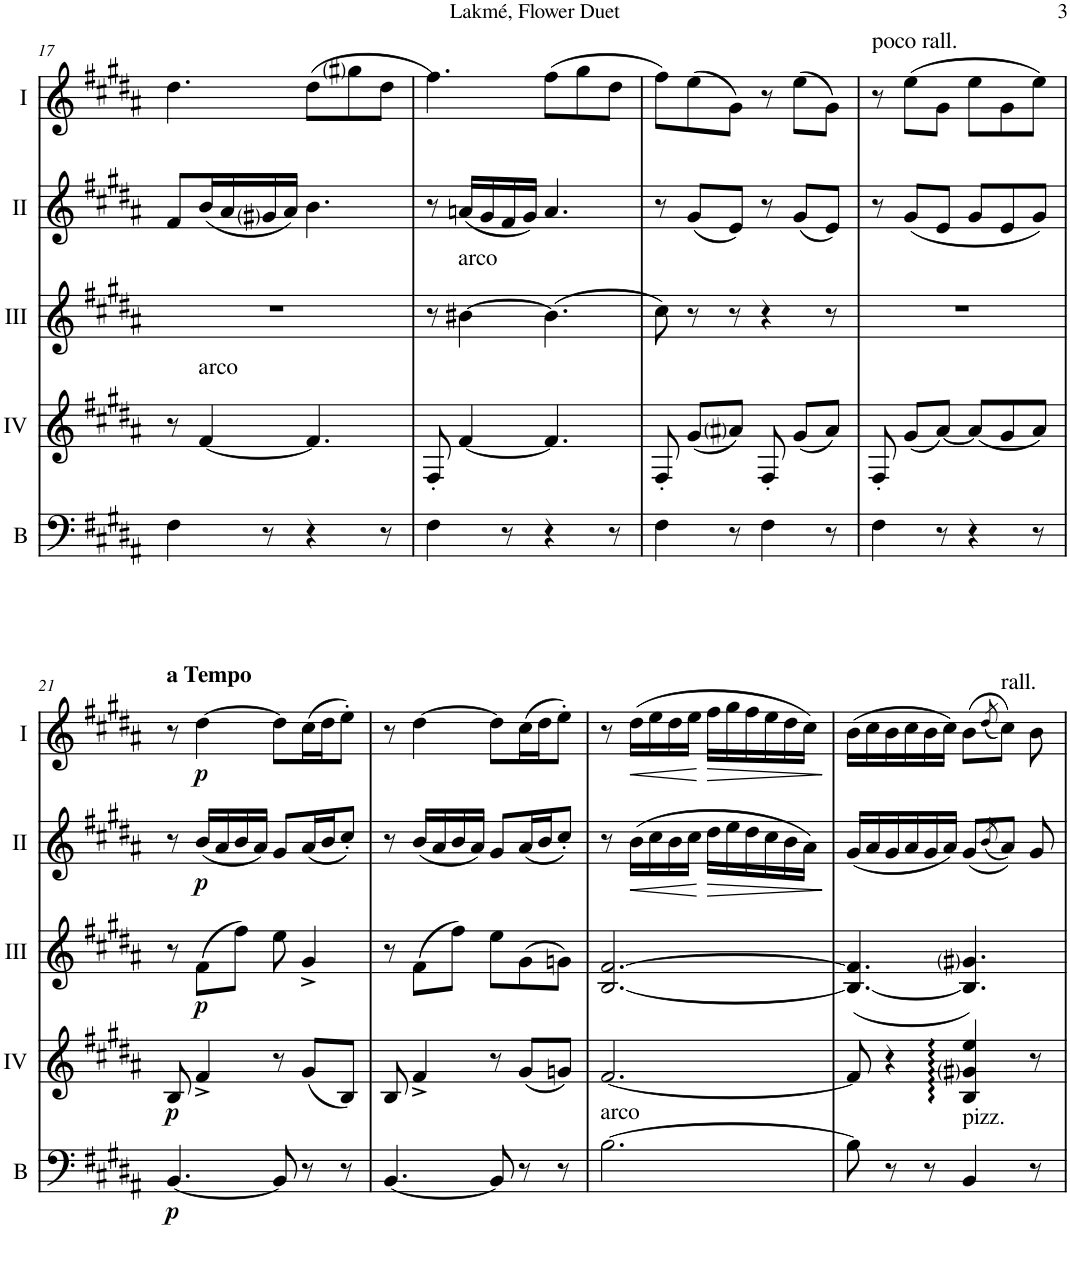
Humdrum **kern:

**kern	**dynam	**kern	**dynam	**kern	**dynam	**kern	**dynam	**kern	**dynam
*part5	*part5	*part4	*part4	*part3	*part3	*part2	*part2	*part1	*part1
*staff5	*staff5	*staff4	*staff4	*staff3	*staff3	*staff2	*staff2	*staff1	*staff1
*I"Bass	*	*I"Acc. 4	*	*I"Acc. 3	*	*I"Acc. 2	*	*I"Acc. 1	*
*I'B	*	*	*	*	*	*	*	*	*
!!LO:PB:g=z
*clefF4	*	*clefG2	*	*clefG2	*	*clefG2	*	*clefG2	*
*Trd7c12	*	*Trd7c12	*	*Trd7c12	*	*	*	*	*
*k[f#c#g#d#a#]	*	*k[f#c#g#d#a#]	*	*k[f#c#g#d#a#]	*	*k[f#c#g#d#a#]	*	*k[f#c#g#d#a#]	*
*M6/8	*	*M6/8	*	*M6/8	*	*M6/8	*	*M6/8	*
=17	=17	=17	=17	=17	=17	=17	=17	=17	=17
4F#\	.	8r	.	2.r	.	8f#/L	.	4.dd#\	.
!	!	!LO:TX:a:t=arco	!	!	!	!	!	!	!
.	.	[4f#/	.	.	.	(16b/L	.	.	.
.	.	.	.	.	.	16a#/	.	.	.
8r	.	.	.	.	.	16g#i/	.	.	.
.	.	.	.	.	.	16a#/JJ)	.	.	.
4r	.	4.f#/]	.	.	.	4.b\	.	(8dd#\L	.
.	.	.	.	.	.	.	.	8gg#i\	.
8r	.	.	.	.	.	.	.	8dd#\J	.
=18	=18	=18	=18	=18	=18	=18	=18	=18	=18
4F#\	.	8F#'/	.	8r	.	8r	.	4.ff#\)	.
!	!	!	!	!LO:TX:a:t=arco	!	!	!	!	!
.	.	[4f#/	.	[4b#X\	.	(16an/LL	.	.	.
.	.	.	.	.	.	16g#/	.	.	.
8r	.	.	.	.	.	16f#/	.	.	.
.	.	.	.	.	.	16g#/JJ)	.	.	.
4r	.	4.f#/]	.	(4.b#\]	.	4.a/	.	(8ff#\L	.
.	.	.	.	.	.	.	.	8gg#\	.
8r	.	.	.	.	.	.	.	8dd#\J	.
=19	=19	=19	=19	=19	=19	=19	=19	=19	=19
4F#\	.	8F#'/	.	8cc#\)	.	8r	.	8ff#\L)	.
.	.	(8g#/L	.	8r	.	(8g#/L	.	(8ee\	.
8r	.	8a#i/J)	.	8r	.	8e/J)	.	8g#\J)	.
4F#\	.	8F#'/	.	4r	.	8r	.	8r	.
.	.	(8g#/L	.	.	.	(8g#/L	.	(8ee\L	.
8r	.	8a#/J)	.	8r	.	8e/J)	.	8g#\J)	.
=20	=20	=20	=20	=20	=20	=20	=20	=20	=20
!	!	!	!	!	!	!	!	!LO:TX:a:t=poco rall.	!
4F#\	.	8F#'/	.	2.r	.	8r	.	8r	.
.	.	(8g#/L	.	.	.	(8g#/L	.	(8ee\L	.
8r	.	[8a#/J)	.	.	.	8e/J	.	8g#\J	.
4r	.	(8a#/L]	.	.	.	8g#/L	.	8ee\L	.
.	.	8g#/	.	.	.	8e/	.	8g#\	.
8r	.	8a#/J)	.	.	.	8g#/J)	.	8ee\J)	.
!!LO:LB:g=z
=21	=21	=21	=21	=21	=21	=21	=21	=21	=21
!	!	!	!	!	!	!	!	!LO:TX:a:B:t=a Tempo	!
!	!LO:DY:b	!	!LO:DY:b	!	!	!	!	!	!
[4.BB/	p	8B/	p	8r	.	8r	.	8r	.
!	!	!	!	!	!LO:DY:b	!	!LO:DY:b	!	!LO:DY:b
.	.	4f#^/	.	(8f#\L	p	(16b/LL	p	[4dd#\	p
.	.	.	.	.	.	16a#/	.	.	.
.	.	.	.	8ff#\J)	.	16b/	.	.	.
.	.	.	.	.	.	16a#/JJ)	.	.	.
8BB/]	.	8r	.	8ee\	.	8g#/L	.	8dd#\L]	.
8r	.	(8g#/L	.	4g#^/	.	(16a#/L	.	(16cc#\L	.
.	.	.	.	.	.	16b/J	.	16dd#\J	.
8r	.	8B/J)	.	.	.	8cc#'/J)	.	8ee'\J)	.
=22	=22	=22	=22	=22	=22	=22	=22	=22	=22
[4.BB/	.	8B/	.	8r	.	8r	.	8r	.
.	.	4f#^/	.	(8f#\L	.	(16b/LL	.	[4dd#\	.
.	.	.	.	.	.	16a#/	.	.	.
.	.	.	.	8ff#\J)	.	16b/	.	.	.
.	.	.	.	.	.	16a#/JJ)	.	.	.
8BB/]	.	8r	.	8ee\L	.	8g#/L	.	8dd#\L]	.
8r	.	(8g#/L	.	(8g#\	.	(16a#/L	.	(16cc#\L	.
.	.	.	.	.	.	16b/J	.	16dd#\J	.
8r	.	8gn/J)	.	8gn\J)	.	8cc#'/J)	.	8ee'\J)	.
=23	=23	=23	=23	=23	=23	=23	=23	=23	=23
!LO:TX:a:t=arco	!	!	!	!	!	!	!	!	!
[2.B\	.	[2.f#/	.	[2.B/ [2.f#/	.	8r	.	8r	.
!	!	!	!	!	!	!	!LO:HP:b	!	!LO:HP:b
.	.	.	.	.	.	(16b\LL	<	(16dd#\LL	<
.	.	.	.	.	.	16cc#\	.	16ee\	.
.	.	.	.	.	.	16b\	.	16dd#\	.
.	.	.	.	.	.	16cc#\JJ	.	16ee\JJ	.
!	!	!	!	!	!	!	!LO:HP:n=1:b	!	!LO:HP:n=1:b
.	.	.	.	.	.	16dd#\LL	[ >	16ff#\LL	[ >
.	.	.	.	.	.	16ee\	.	16gg#\	.
.	.	.	.	.	.	16dd#\	.	16ff#\	.
.	.	.	.	.	.	16cc#\	.	16ee\	.
.	.	.	.	.	.	16b\	.	16dd#\	.
.	.	.	.	.	.	16a#\JJ)	.	16cc#\JJ)	.
.	.	.	.	.	.	.	]	.	]
=24	=24	=24	=24	=24	=24	=24	=24	=24	=24
8B\]	.	8f#/]	.	(4.B/_ 4.f#/]	.	(16g#/LL	.	(16b\LL	.
.	.	.	.	.	.	16a#/	.	16cc#\	.
8r	.	4r	.	.	.	16g#/	.	16b\	.
.	.	.	.	.	.	16a#/	.	16cc#\	.
8r	.	.	.	.	.	16g#/	.	16b\	.
.	.	.	.	.	.	16a#/JJ)	.	16cc#\JJ)	.
!LO:TX:a:t=pizz.	!	!	!	!	!	!	!	!	!
4BB/	.	4B/ 4g#i/ 4ee/	.	4.B/] 4.g#i/)	.	(8g#/L	.	(8b\L	.
.	.	.	.	.	.	(8qb/	.	(8qdd#/	.
!	!	!	!	!	!	!	!	!LO:TX:a:t=rall.	!
.	.	.	.	.	.	8a#/J))	.	8cc#\J))	.
8r	.	8r	.	.	.	8g#/	.	8b\	.
=	=	=	=	=	=	=	=	=	=
*-	*-	*-	*-	*-	*-	*-	*-	*-	*-
